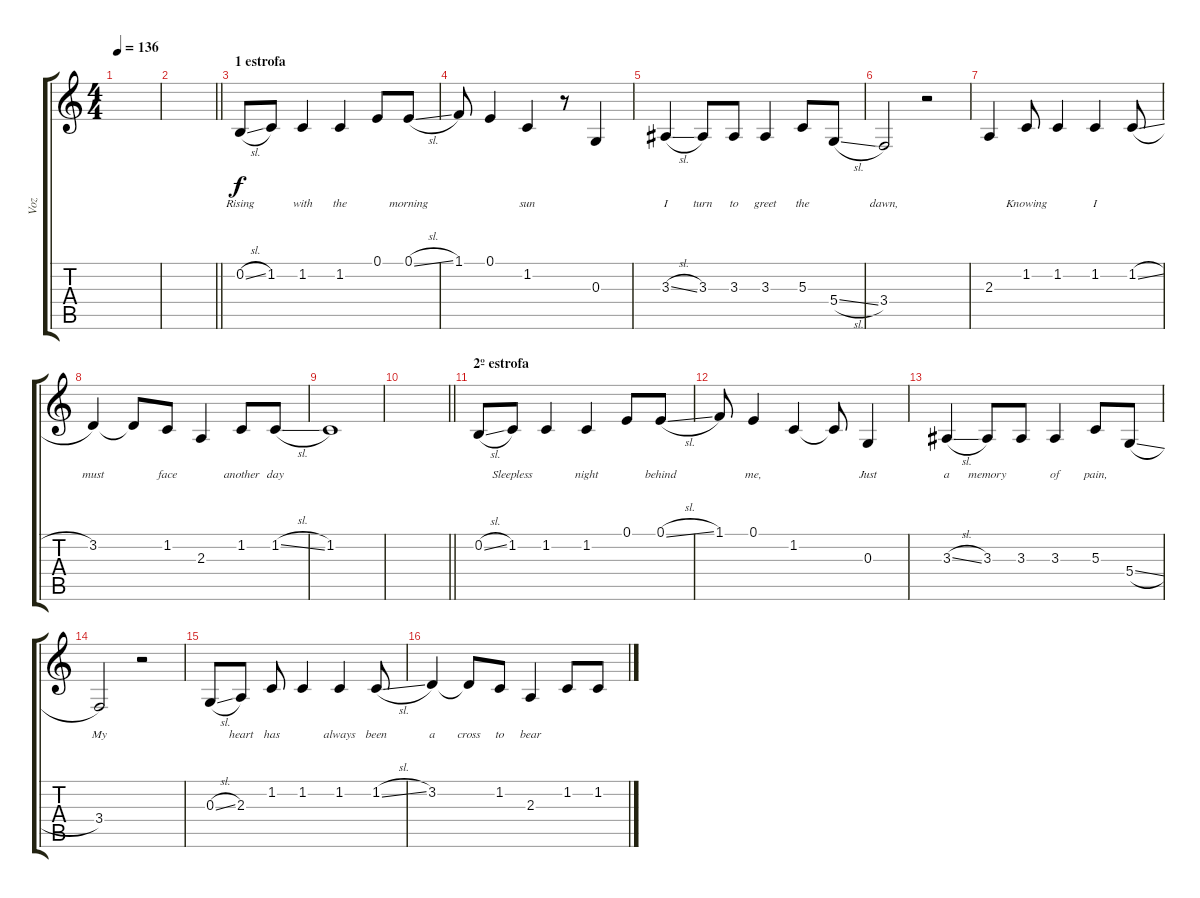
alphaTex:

\track ("Voz" "Voz") {instrument shakuhachi}
\staff {score tabs}
\tuning (E4 B3 G3 D3 A2 E2) {hide}
\ts (4 4)
\tempo 136
\clef g2
\ks c
|
\barLineRight lightlight
|
\section ("" "1 estrofa")
0.2{sl}.8{lyrics (0 "Rising") lyrics (1 "") lyrics (2 "") lyrics (3 "") lyrics (4 "")} 1.2.8{lyrics (0 "") lyrics (1 "") lyrics (2 "") lyrics (3 "") lyrics (4 "")} 1.2.4{lyrics (0 "with") lyrics (1 "") lyrics (2 "") lyrics (3 "") lyrics (4 "")} 1.2.4{lyrics (0 "the") lyrics (1 "") lyrics (2 "") lyrics (3 "") lyrics (4 "")} 0.1.8{lyrics (0 "") lyrics (1 "") lyrics (2 "") lyrics (3 "") lyrics (4 "")} 0.1{sl}.8{lyrics (0 "morning") lyrics (1 "") lyrics (2 "") lyrics (3 "") lyrics (4 "")} |
1.1.8{lyrics (0 "") lyrics (1 "") lyrics (2 "") lyrics (3 "") lyrics (4 "")} 0.1.4{lyrics (0 "") lyrics (1 "") lyrics (2 "") lyrics (3 "") lyrics (4 "")} 1.2.4{lyrics (0 "sun") lyrics (1 "") lyrics (2 "") lyrics (3 "") lyrics (4 "")} r.8 0.3.4{lyrics (0 "") lyrics (1 "") lyrics (2 "") lyrics (3 "") lyrics (4 "")} |
3.3{sl}.4{lyrics (0 "I") lyrics (1 "") lyrics (2 "") lyrics (3 "") lyrics (4 "")} 3.3.8{lyrics (0 "turn") lyrics (1 "") lyrics (2 "") lyrics (3 "") lyrics (4 "")} 3.3.8{lyrics (0 "to") lyrics (1 "") lyrics (2 "") lyrics (3 "") lyrics (4 "")} 3.3.4{lyrics (0 "greet") lyrics (1 "") lyrics (2 "") lyrics (3 "") lyrics (4 "")} 5.3.8{lyrics (0 "the") lyrics (1 "") lyrics (2 "") lyrics (3 "") lyrics (4 "")} 5.4{sl}.8{lyrics (0 "") lyrics (1 "") lyrics (2 "") lyrics (3 "") lyrics (4 "")} |
3.4.2{lyrics (0 "dawn,") lyrics (1 "") lyrics (2 "") lyrics (3 "") lyrics (4 "")} r.2 |
2.3.4{lyrics (0 "") lyrics (1 "") lyrics (2 "") lyrics (3 "") lyrics (4 "")} 1.2.8{lyrics (0 "Knowing") lyrics (1 "") lyrics (2 "") lyrics (3 "") lyrics (4 "")} 1.2.4{lyrics (0 "") lyrics (1 "") lyrics (2 "") lyrics (3 "") lyrics (4 "")} 1.2.4{lyrics (0 "I") lyrics (1 "") lyrics (2 "") lyrics (3 "") lyrics (4 "")} 1.2{sl}.8{lyrics (0 "") lyrics (1 "") lyrics (2 "") lyrics (3 "") lyrics (4 "")} |
3.2.4{lyrics (0 "must") lyrics (1 "") lyrics (2 "") lyrics (3 "") lyrics (4 "")} 3.2{t}.8{lyrics (0 "") lyrics (1 "") lyrics (2 "") lyrics (3 "") lyrics (4 "")} 1.2.8{lyrics (0 "face") lyrics (1 "") lyrics (2 "") lyrics (3 "") lyrics (4 "")} 2.3.4{lyrics (0 "") lyrics (1 "") lyrics (2 "") lyrics (3 "") lyrics (4 "")} 1.2.8{lyrics (0 "another") lyrics (1 "") lyrics (2 "") lyrics (3 "") lyrics (4 "")} 1.2{sl}.8{lyrics (0 "day") lyrics (1 "") lyrics (2 "") lyrics (3 "") lyrics (4 "")} |
1.2.1{lyrics (0 "") lyrics (1 "") lyrics (2 "") lyrics (3 "") lyrics (4 "")} |
\barLineRight lightlight
|
\section ("" "2º estrofa")
0.2{sl}.8{lyrics (0 "") lyrics (1 "") lyrics (2 "") lyrics (3 "") lyrics (4 "")} 1.2.8{lyrics (0 "Sleepless") lyrics (1 "") lyrics (2 "") lyrics (3 "") lyrics (4 "")} 1.2.4{lyrics (0 "") lyrics (1 "") lyrics (2 "") lyrics (3 "") lyrics (4 "")} 1.2.4{lyrics (0 "night") lyrics (1 "") lyrics (2 "") lyrics (3 "") lyrics (4 "")} 0.1.8{lyrics (0 "") lyrics (1 "") lyrics (2 "") lyrics (3 "") lyrics (4 "")} 0.1{sl}.8{lyrics (0 "behind") lyrics (1 "") lyrics (2 "") lyrics (3 "") lyrics (4 "")} |
1.1.8{lyrics (0 "") lyrics (1 "") lyrics (2 "") lyrics (3 "") lyrics (4 "")} 0.1.4{lyrics (0 "me,") lyrics (1 "") lyrics (2 "") lyrics (3 "") lyrics (4 "")} 1.2.4{lyrics (0 "") lyrics (1 "") lyrics (2 "") lyrics (3 "") lyrics (4 "")} 1.2{t}.8{lyrics (0 "") lyrics (1 "") lyrics (2 "") lyrics (3 "") lyrics (4 "")} 0.3.4{lyrics (0 "Just") lyrics (1 "") lyrics (2 "") lyrics (3 "") lyrics (4 "")} |
3.3{sl}.4{lyrics (0 "a") lyrics (1 "") lyrics (2 "") lyrics (3 "") lyrics (4 "")} 3.3.8{lyrics (0 "memory") lyrics (1 "") lyrics (2 "") lyrics (3 "") lyrics (4 "")} 3.3.8{lyrics (0 "") lyrics (1 "") lyrics (2 "") lyrics (3 "") lyrics (4 "")} 3.3.4{lyrics (0 "of") lyrics (1 "") lyrics (2 "") lyrics (3 "") lyrics (4 "")} 5.3.8{lyrics (0 "pain,") lyrics (1 "") lyrics (2 "") lyrics (3 "") lyrics (4 "")} 5.4{sl}.8{lyrics (0 "") lyrics (1 "") lyrics (2 "") lyrics (3 "") lyrics (4 "")} |
3.4.2{lyrics (0 "My") lyrics (1 "") lyrics (2 "") lyrics (3 "") lyrics (4 "")} r.2 |
0.3{sl}.8{lyrics (0 "") lyrics (1 "") lyrics (2 "") lyrics (3 "") lyrics (4 "")} 2.3.8{lyrics (0 "heart") lyrics (1 "") lyrics (2 "") lyrics (3 "") lyrics (4 "")} 1.2.8{lyrics (0 "has") lyrics (1 "") lyrics (2 "") lyrics (3 "") lyrics (4 "")} 1.2.4{lyrics (0 "") lyrics (1 "") lyrics (2 "") lyrics (3 "") lyrics (4 "")} 1.2.4{lyrics (0 "always") lyrics (1 "") lyrics (2 "") lyrics (3 "") lyrics (4 "")} 1.2{sl}.8{lyrics (0 "been") lyrics (1 "") lyrics (2 "") lyrics (3 "") lyrics (4 "")} |
3.2.4{lyrics (0 "a") lyrics (1 "") lyrics (2 "") lyrics (3 "") lyrics (4 "")} 3.2{t}.8{lyrics (0 "cross") lyrics (1 "") lyrics (2 "") lyrics (3 "") lyrics (4 "")} 1.2.8{lyrics (0 "to") lyrics (1 "") lyrics (2 "") lyrics (3 "") lyrics (4 "")} 2.3.4{lyrics (0 "bear") lyrics (1 "") lyrics (2 "") lyrics (3 "") lyrics (4 "")} 1.2.8 1.2{sl}.8
